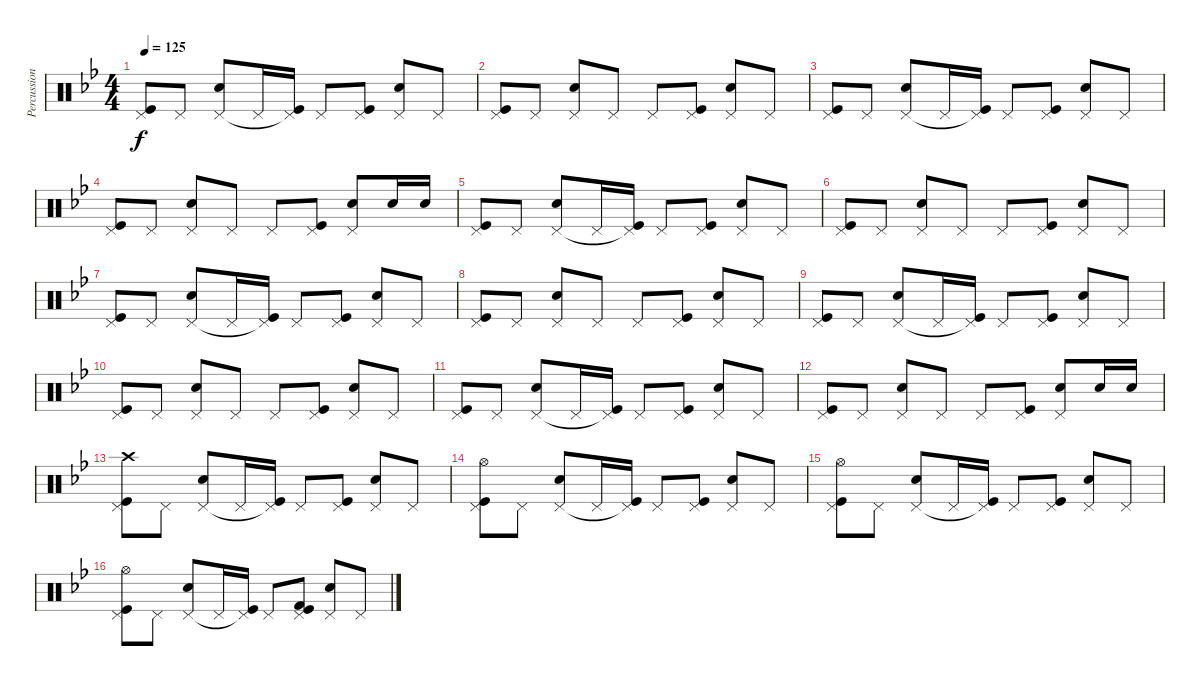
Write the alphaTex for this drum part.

\track ("Percussion" "Percussion") {instrument percussion}
\staff {score}
\articulation defaults
\ts (4 4)
\tempo 125
\clef neutral
\ks bb
("Kick (hit)" "Pedal Hi-Hat (hit)").8{dy f} "Pedal Hi-Hat (hit)".8 ("Snare (hit) 2" "Pedal Hi-Hat (hit)").8 "Pedal Hi-Hat (hit)".16 ("Kick (hit)" "Pedal Hi-Hat (hit)"{t}).16 "Pedal Hi-Hat (hit)".8 ("Kick (hit)" "Pedal Hi-Hat (hit)").8 ("Snare (hit) 2" "Pedal Hi-Hat (hit)").8 "Pedal Hi-Hat (hit)".8 |
("Kick (hit)" "Pedal Hi-Hat (hit)").8 "Pedal Hi-Hat (hit)".8 ("Snare (hit) 2" "Pedal Hi-Hat (hit)").8 "Pedal Hi-Hat (hit)".8 "Pedal Hi-Hat (hit)".8 ("Kick (hit)" "Pedal Hi-Hat (hit)").8 ("Snare (hit) 2" "Pedal Hi-Hat (hit)").8 "Pedal Hi-Hat (hit)".8 |
("Kick (hit)" "Pedal Hi-Hat (hit)").8 "Pedal Hi-Hat (hit)".8 ("Snare (hit) 2" "Pedal Hi-Hat (hit)").8 "Pedal Hi-Hat (hit)".16 ("Kick (hit)" "Pedal Hi-Hat (hit)"{t}).16 "Pedal Hi-Hat (hit)".8 ("Kick (hit)" "Pedal Hi-Hat (hit)").8 ("Snare (hit) 2" "Pedal Hi-Hat (hit)").8 "Pedal Hi-Hat (hit)".8 |
("Kick (hit)" "Pedal Hi-Hat (hit)").8 "Pedal Hi-Hat (hit)".8 ("Snare (hit) 2" "Pedal Hi-Hat (hit)").8 "Pedal Hi-Hat (hit)".8 "Pedal Hi-Hat (hit)".8 ("Kick (hit)" "Pedal Hi-Hat (hit)").8 ("Snare (hit) 2" "Pedal Hi-Hat (hit)").8 "Snare (hit) 2".16 "Snare (hit) 2".16 |
("Kick (hit)" "Pedal Hi-Hat (hit)").8 "Pedal Hi-Hat (hit)".8 ("Snare (hit) 2" "Pedal Hi-Hat (hit)").8 "Pedal Hi-Hat (hit)".16 ("Kick (hit)" "Pedal Hi-Hat (hit)"{t}).16 "Pedal Hi-Hat (hit)".8 ("Kick (hit)" "Pedal Hi-Hat (hit)").8 ("Snare (hit) 2" "Pedal Hi-Hat (hit)").8 "Pedal Hi-Hat (hit)".8 |
("Kick (hit)" "Pedal Hi-Hat (hit)").8 "Pedal Hi-Hat (hit)".8 ("Snare (hit) 2" "Pedal Hi-Hat (hit)").8 "Pedal Hi-Hat (hit)".8 "Pedal Hi-Hat (hit)".8 ("Kick (hit)" "Pedal Hi-Hat (hit)").8 ("Snare (hit) 2" "Pedal Hi-Hat (hit)").8 "Pedal Hi-Hat (hit)".8 |
("Kick (hit)" "Pedal Hi-Hat (hit)").8 "Pedal Hi-Hat (hit)".8 ("Snare (hit) 2" "Pedal Hi-Hat (hit)").8 "Pedal Hi-Hat (hit)".16 ("Kick (hit)" "Pedal Hi-Hat (hit)"{t}).16 "Pedal Hi-Hat (hit)".8 ("Kick (hit)" "Pedal Hi-Hat (hit)").8 ("Snare (hit) 2" "Pedal Hi-Hat (hit)").8 "Pedal Hi-Hat (hit)".8 |
("Kick (hit)" "Pedal Hi-Hat (hit)").8 "Pedal Hi-Hat (hit)".8 ("Snare (hit) 2" "Pedal Hi-Hat (hit)").8 "Pedal Hi-Hat (hit)".8 "Pedal Hi-Hat (hit)".8 ("Kick (hit)" "Pedal Hi-Hat (hit)").8 ("Snare (hit) 2" "Pedal Hi-Hat (hit)").8 "Pedal Hi-Hat (hit)".8 |
("Kick (hit)" "Pedal Hi-Hat (hit)").8 "Pedal Hi-Hat (hit)".8 ("Snare (hit) 2" "Pedal Hi-Hat (hit)").8 "Pedal Hi-Hat (hit)".16 ("Kick (hit)" "Pedal Hi-Hat (hit)"{t}).16 "Pedal Hi-Hat (hit)".8 ("Kick (hit)" "Pedal Hi-Hat (hit)").8 ("Snare (hit) 2" "Pedal Hi-Hat (hit)").8 "Pedal Hi-Hat (hit)".8 |
("Kick (hit)" "Pedal Hi-Hat (hit)").8 "Pedal Hi-Hat (hit)".8 ("Snare (hit) 2" "Pedal Hi-Hat (hit)").8 "Pedal Hi-Hat (hit)".8 "Pedal Hi-Hat (hit)".8 ("Kick (hit)" "Pedal Hi-Hat (hit)").8 ("Snare (hit) 2" "Pedal Hi-Hat (hit)").8 "Pedal Hi-Hat (hit)".8 |
("Kick (hit)" "Pedal Hi-Hat (hit)").8 "Pedal Hi-Hat (hit)".8 ("Snare (hit) 2" "Pedal Hi-Hat (hit)").8 "Pedal Hi-Hat (hit)".16 ("Kick (hit)" "Pedal Hi-Hat (hit)"{t}).16 "Pedal Hi-Hat (hit)".8 ("Kick (hit)" "Pedal Hi-Hat (hit)").8 ("Snare (hit) 2" "Pedal Hi-Hat (hit)").8 "Pedal Hi-Hat (hit)".8 |
("Kick (hit)" "Pedal Hi-Hat (hit)").8 "Pedal Hi-Hat (hit)".8 ("Snare (hit) 2" "Pedal Hi-Hat (hit)").8 "Pedal Hi-Hat (hit)".8 "Pedal Hi-Hat (hit)".8 ("Kick (hit)" "Pedal Hi-Hat (hit)").8 ("Snare (hit) 2" "Pedal Hi-Hat (hit)").8 "Snare (hit) 2".16 "Snare (hit) 2".16 |
("Crash high (hit)" "Kick (hit)" "Pedal Hi-Hat (hit)").8 "Pedal Hi-Hat (hit)".8 ("Snare (hit) 2" "Pedal Hi-Hat (hit)").8 "Pedal Hi-Hat (hit)".16 ("Kick (hit)" "Pedal Hi-Hat (hit)"{t}).16 "Pedal Hi-Hat (hit)".8 ("Kick (hit)" "Pedal Hi-Hat (hit)").8 ("Snare (hit) 2" "Pedal Hi-Hat (hit)").8 "Pedal Hi-Hat (hit)".8 |
("Hi-Hat (open)" "Kick (hit)" "Pedal Hi-Hat (hit)").8 "Pedal Hi-Hat (hit)".8 ("Snare (hit) 2" "Pedal Hi-Hat (hit)").8 "Pedal Hi-Hat (hit)".16 ("Kick (hit)" "Pedal Hi-Hat (hit)"{t}).16 "Pedal Hi-Hat (hit)".8 ("Kick (hit)" "Pedal Hi-Hat (hit)").8 ("Snare (hit) 2" "Pedal Hi-Hat (hit)").8 "Pedal Hi-Hat (hit)".8 |
("Hi-Hat (open)" "Kick (hit)" "Pedal Hi-Hat (hit)").8 "Pedal Hi-Hat (hit)".8 ("Snare (hit) 2" "Pedal Hi-Hat (hit)").8 "Pedal Hi-Hat (hit)".16 ("Kick (hit)" "Pedal Hi-Hat (hit)"{t}).16 "Pedal Hi-Hat (hit)".8 ("Kick (hit)" "Pedal Hi-Hat (hit)").8 ("Snare (hit) 2" "Pedal Hi-Hat (hit)").8 "Pedal Hi-Hat (hit)".8 |
("Hi-Hat (open)" "Kick (hit)" "Pedal Hi-Hat (hit)").8 "Pedal Hi-Hat (hit)".8 ("Snare (hit) 2" "Pedal Hi-Hat (hit)").8 "Pedal Hi-Hat (hit)".16 ("Kick (hit)" "Pedal Hi-Hat (hit)"{t}).16 "Pedal Hi-Hat (hit)".8 ("Kick (hit) 2" "Kick (hit)" "Pedal Hi-Hat (hit)").8 ("Snare (hit) 2" "Pedal Hi-Hat (hit)").8 "Pedal Hi-Hat (hit)".8
